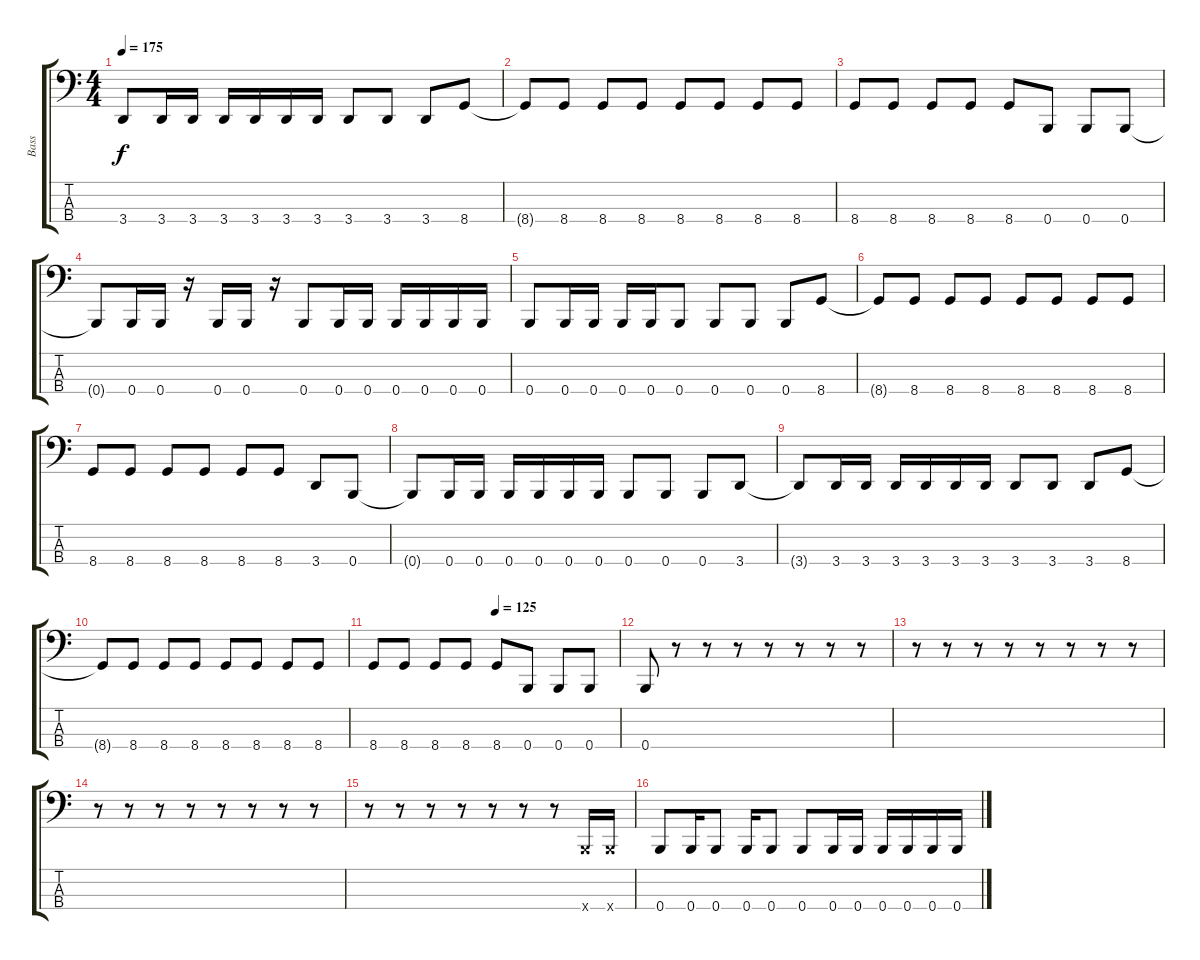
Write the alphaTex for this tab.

\track ("Bass" "Bass") {instrument electricbasspick}
\staff {score tabs}
\tuning (E2 B1 Gb1 B0) {hide}
\ts (4 4)
\tempo 175
\clef f4
\ks c
3.4{t}.8{dy f} 3.4.16 3.4.16 3.4.16 3.4.16 3.4.16 3.4.16 3.4.8 3.4.8 3.4.8 8.4.8 |
8.4{t}.8 8.4.8 8.4.8 8.4.8 8.4.8 8.4.8 8.4.8 8.4.8 |
8.4.8 8.4.8 8.4.8 8.4.8 8.4.8 0.4.8 0.4.8 0.4.8 |
0.4{t}.8 0.4.16 0.4.16 r.16 0.4.16 0.4.16 r.16 0.4.8 0.4.16 0.4.16 0.4.16 0.4.16 0.4.16 0.4.16 |
0.4.8 0.4.16 0.4.16 0.4.16 0.4.16 0.4.8 0.4.8 0.4.8 0.4.8 8.4.8 |
8.4{t}.8 8.4.8 8.4.8 8.4.8 8.4.8 8.4.8 8.4.8 8.4.8 |
8.4.8 8.4.8 8.4.8 8.4.8 8.4.8 8.4.8 3.4.8 0.4.8 |
0.4{t}.8 0.4.16 0.4.16 0.4.16 0.4.16 0.4.16 0.4.16 0.4.8 0.4.8 0.4.8 3.4.8 |
3.4{t}.8 3.4.16 3.4.16 3.4.16 3.4.16 3.4.16 3.4.16 3.4.8 3.4.8 3.4.8 8.4.8 |
8.4{t}.8 8.4.8 8.4.8 8.4.8 8.4.8 8.4.8 8.4.8 8.4.8 |
\tempo (125 0.5)
8.4.8 8.4.8 8.4.8 8.4.8 8.4.8 0.4.8 0.4.8 0.4.8 |
0.4.8 r.8 r.8 r.8 r.8 r.8 r.8 r.8 |
r.8 r.8 r.8 r.8 r.8 r.8 r.8 r.8 |
r.8 r.8 r.8 r.8 r.8 r.8 r.8 r.8 |
r.8 r.8 r.8 r.8 r.8 r.8 r.8 0.4{x}.16 0.4{x}.16 |
0.4.8 0.4.16 0.4.8 0.4.16 0.4.8 0.4.8 0.4.16 0.4.16 0.4.16 0.4.16 0.4.16 0.4.16
